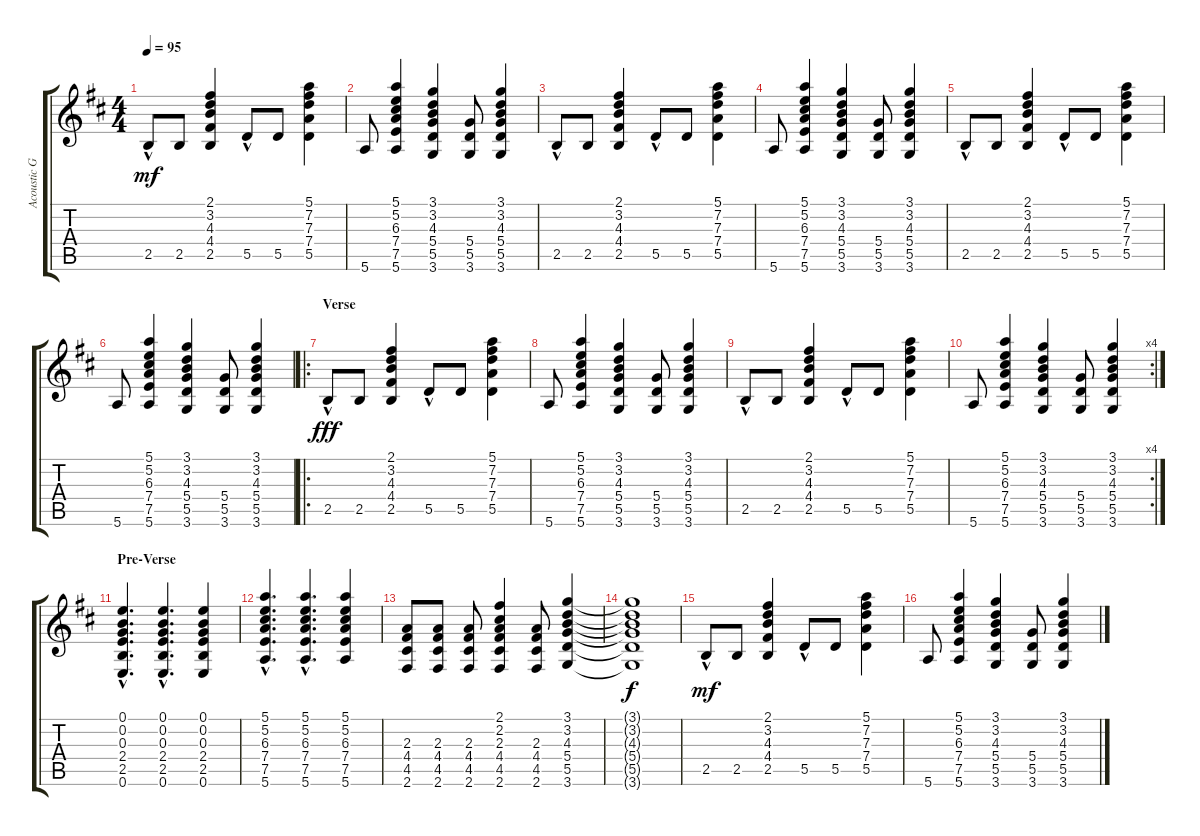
\track ("Acoustic Guitar" "Acoustic G") {instrument acousticguitarsteel}
\staff {score tabs}
\tuning (E4 B3 G3 D3 A2 E2) {hide}
\ts (4 4)
\tempo 95
\clef g2
\ks d
2.5{hac}.8{dy mf} 2.5.8 (2.1 3.2 4.3 4.4 2.5).4 5.5{hac}.8 5.5.8 (5.1 7.2 7.3 7.4 5.5).4 |
5.6.8 (5.1 5.2 6.3 7.4 7.5 5.6).4 (3.1 3.2 4.3 5.4 5.5 3.6).4 (5.4 5.5 3.6).8 (3.1 3.2 4.3 5.4 5.5 3.6).4 |
2.5{hac}.8 2.5.8 (2.1 3.2 4.3 4.4 2.5).4 5.5{hac}.8 5.5.8 (5.1 7.2 7.3 7.4 5.5).4 |
5.6.8 (5.1 5.2 6.3 7.4 7.5 5.6).4 (3.1 3.2 4.3 5.4 5.5 3.6).4 (5.4 5.5 3.6).8 (3.1 3.2 4.3 5.4 5.5 3.6).4 |
2.5{hac}.8 2.5.8 (2.1 3.2 4.3 4.4 2.5).4 5.5{hac}.8 5.5.8 (5.1 7.2 7.3 7.4 5.5).4 |
5.6.8 (5.1 5.2 6.3 7.4 7.5 5.6).4 (3.1 3.2 4.3 5.4 5.5 3.6).4 (5.4 5.5 3.6).8 (3.1 3.2 4.3 5.4 5.5 3.6).4 |
\ro
\section ("" "Verse")
2.5{hac}.8{dy fff} 2.5.8 (2.1 3.2 4.3 4.4 2.5).4 5.5{hac}.8 5.5.8 (5.1 7.2 7.3 7.4 5.5).4 |
5.6.8 (5.1 5.2 6.3 7.4 7.5 5.6).4 (3.1 3.2 4.3 5.4 5.5 3.6).4 (5.4 5.5 3.6).8 (3.1 3.2 4.3 5.4 5.5 3.6).4 |
2.5{hac}.8 2.5.8 (2.1 3.2 4.3 4.4 2.5).4 5.5{hac}.8 5.5.8 (5.1 7.2 7.3 7.4 5.5).4 |
\rc 4
5.6.8 (5.1 5.2 6.3 7.4 7.5 5.6).4 (3.1 3.2 4.3 5.4 5.5 3.6).4 (5.4 5.5 3.6).8 (3.1 3.2 4.3 5.4 5.5 3.6).4 |
\section ("" "Pre-Verse")
(0.1{hac} 0.2{hac} 0.3{hac} 2.4{hac} 2.5{hac} 0.6{hac}).4{d} (0.1{hac} 0.2{hac} 0.3{hac} 2.4{hac} 2.5{hac} 0.6{hac}).4{d} (0.1 0.2 0.3 2.4 2.5 0.6).4 |
(5.1{hac} 5.2{hac} 6.3{hac} 7.4{hac} 7.5{hac} 5.6{hac}).4{d} (5.1{hac} 5.2{hac} 6.3{hac} 7.4{hac} 7.5{hac} 5.6{hac}).4{d} (5.1 5.2 6.3 7.4 7.5 5.6).4 |
(2.3 4.4 4.5 2.6).8 (2.3 4.4 4.5 2.6).8 (2.3 4.4 4.5 2.6).8 (2.1 2.2 2.3 4.4 4.5 2.6).4 (2.3 4.4 4.5 2.6).8 (3.1 3.2 4.3 5.4 5.5 3.6).4 |
(3.1{t} 3.2{t} 4.3{t} 5.4{t} 5.5{t} 3.6{t}).1{dy f} |
2.5{hac}.8{dy mf} 2.5.8 (2.1 3.2 4.3 4.4 2.5).4 5.5{hac}.8 5.5.8 (5.1 7.2 7.3 7.4 5.5).4 |
5.6.8 (5.1 5.2 6.3 7.4 7.5 5.6).4 (3.1 3.2 4.3 5.4 5.5 3.6).4 (5.4 5.5 3.6).8 (3.1 3.2 4.3 5.4 5.5 3.6).4
